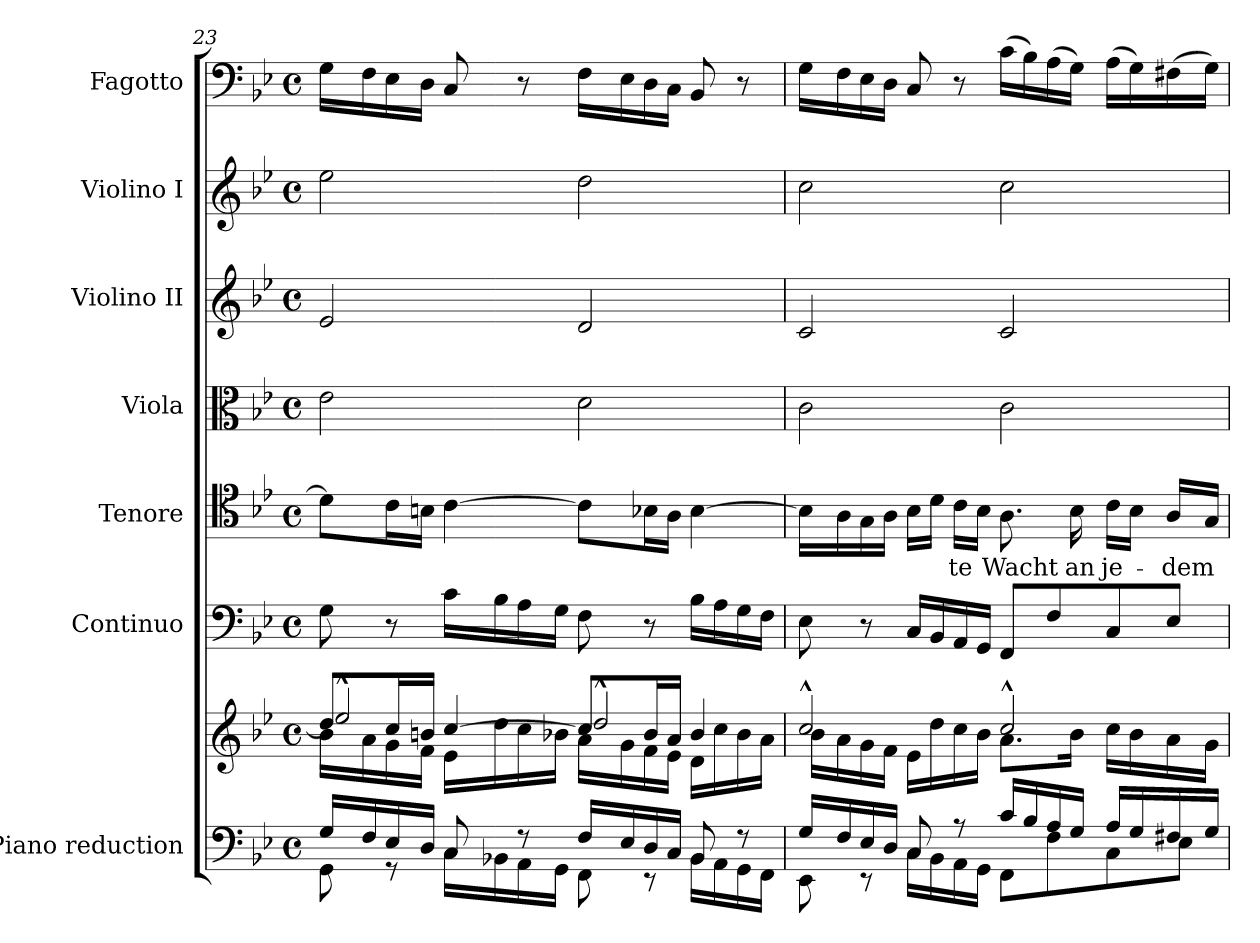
**kern	**kern	**kern	**kern	**text	**kern	**kern	**kern	**kern
*part7	*part7	*part6	*part5	*part5	*part4	*part3	*part2	*part1
*staff8	*staff7	*staff6	*staff5	*staff5	*staff4	*staff3	*staff2	*staff1
*I"Piano reduction	*	*I"Continuo	*I"Tenore	*	*I"Viola	*I"Violino II	*I"Violino I	*I"Fagotto
*I'Pno	*	*	*	*	*I'Vla	*I'Vln	*I'Vln	*
*clefF4	*clefG2	*clefF4	*clefC4	*	*clefC3	*clefG2	*clefG2	*clefF4
*k[b-e-]	*k[b-e-]	*k[b-e-]	*k[b-e-]	*	*k[b-e-]	*k[b-e-]	*k[b-e-]	*k[b-e-]
*M4/4	*M4/4	*M4/4	*M4/4	*	*M4/4	*M4/4	*M4/4	*M4/4
*met(c)	*met(c)	*met(c)	*met(c)	*	*met(c)	*met(c)	*met(c)	*met(c)
=23	=23	=23	=23	=23	=23	=23	=23	=23
*^	*^	*	*	*	*	*	*	*
*	*	*	*^	*	*	*	*	*	*	*
16G/LL	8GG\	8dd/L]	16b-\LL	2ee-^^/	8G\	8d\L]	.	2e-\	2e-/	2ee-\	16G\LL
16F/	.	.	16a\	.	.	.	.	.	.	.	16F\
16E-/	8r	16cc/L	16g\	.	8r	16c\L	.	.	.	.	16E-\
16D/JJ	.	16bn/JJ	16f\JJ	.	.	16Bn\JJ	.	.	.	.	16D\JJ
8C/	16C\LL	[4cc/	16e-\LL	.	16c\LL	[4c\	.	.	.	.	8C/
.	16BB-X\	.	16dd\	.	16B-\	.	.	.	.	.	.
8r	16AA\	.	16cc\	.	16A\	.	.	.	.	.	8r
.	16GG\JJ	.	16b-X\JJ	.	16G\JJ	.	.	.	.	.	.
16F/LL	8FF\	8cc/L]	16a\LL	2dd^^/	8F\	8c\L]	.	2d\	2d/	2dd\	16F\LL
16E-/	.	.	16g\	.	.	.	.	.	.	.	16E-\
16D/	8r	16b-/L	16f\	.	8r	16B-X\L	.	.	.	.	16D\
16C/JJ	.	16a/JJ	16e-\JJ	.	.	16A\JJ	.	.	.	.	16C\JJ
8BB-/	16BB-\LL	4b-/	16d\LL	.	16B-\LL	[4B-\	.	.	.	.	8BB-/
.	16AA\	.	16cc\	.	16A\	.	.	.	.	.	.
8r	16GG\	.	16b-\	.	16G\	.	.	.	.	.	8r
.	16FF\JJ	.	16a\JJ	.	16F\JJ	.	.	.	.	.	.
*	*	*	*v	*v	*	*	*	*	*	*	*
=24	=24	=24	=24	=24	=24	=24	=24	=24	=24	=24
16G/LL	8EE-\	2cc^^/	16b-\LL	8E-\	16B-\LL]	.	2c\	2c/	2cc\	16G\LL
16F/	.	.	16a\	.	16A\	.	.	.	.	16F\
16E-/	8r	.	16g\	8r	16G\	.	.	.	.	16E-\
16D/JJ	.	.	16f\JJ	.	16A\JJ	.	.	.	.	16D\JJ
8C/	16C\LL	.	16e-\LL	16C/LL	16B-\LL	.	.	.	.	8C/
.	16BB-\	.	16dd\	16BB-/	16d\JJ	.	.	.	.	.
!	!	!	!	!	!	!LO:LY:b	!	!	!	!
8r	16AA\	.	16cc\	16AA/	16c\LL	-te	.	.	.	8r
.	16GG\JJ	.	16b-\JJ	16GG/JJ	16B-\JJ	.	.	.	.	.
!	!	!	!	!	!	!LO:LY:b	!	!	!	!
16c:/LL	8FF\L	2cc^^/	8.a\L	8FF/L	8.A\	Wacht	2c\	2c/	2cc\	(>16c\LL
16B-/	.	.	.	.	.	.	.	.	.	16B-\)
16A/	8F\	.	.	8F/	.	.	.	.	.	(>16A\
!	!	!	!	!	!	!LO:LY:b	!	!	!	!
16G/JJ	.	.	16b-\Jk	.	16B-\	an	.	.	.	16G\JJ)
!	!	!	!	!	!	!LO:LY:b	!	!	!	!
16A/LL	8C\	.	16cc\LL	8C/	16c\LL	je-	.	.	.	(>16A\LL
16G/	.	.	16b-\	.	16B-\JJ	.	.	.	.	16G\)
!	!	!	!	!	!	!LO:LY:b	!	!	!	!
16F#X/	8E-\J	.	16a\	8E-/J	16A/LL	-dem	.	.	.	(>16F#X\
16G/JJ	.	.	16g\JJ	.	16G/JJ	.	.	.	.	16G\JJ)
*v	*v	*	*	*	*	*	*	*	*	*
*	*v	*v	*	*	*	*	*	*	*
=	=	=	=	=	=	=	=	=
*-	*-	*-	*-	*-	*-	*-	*-	*-
